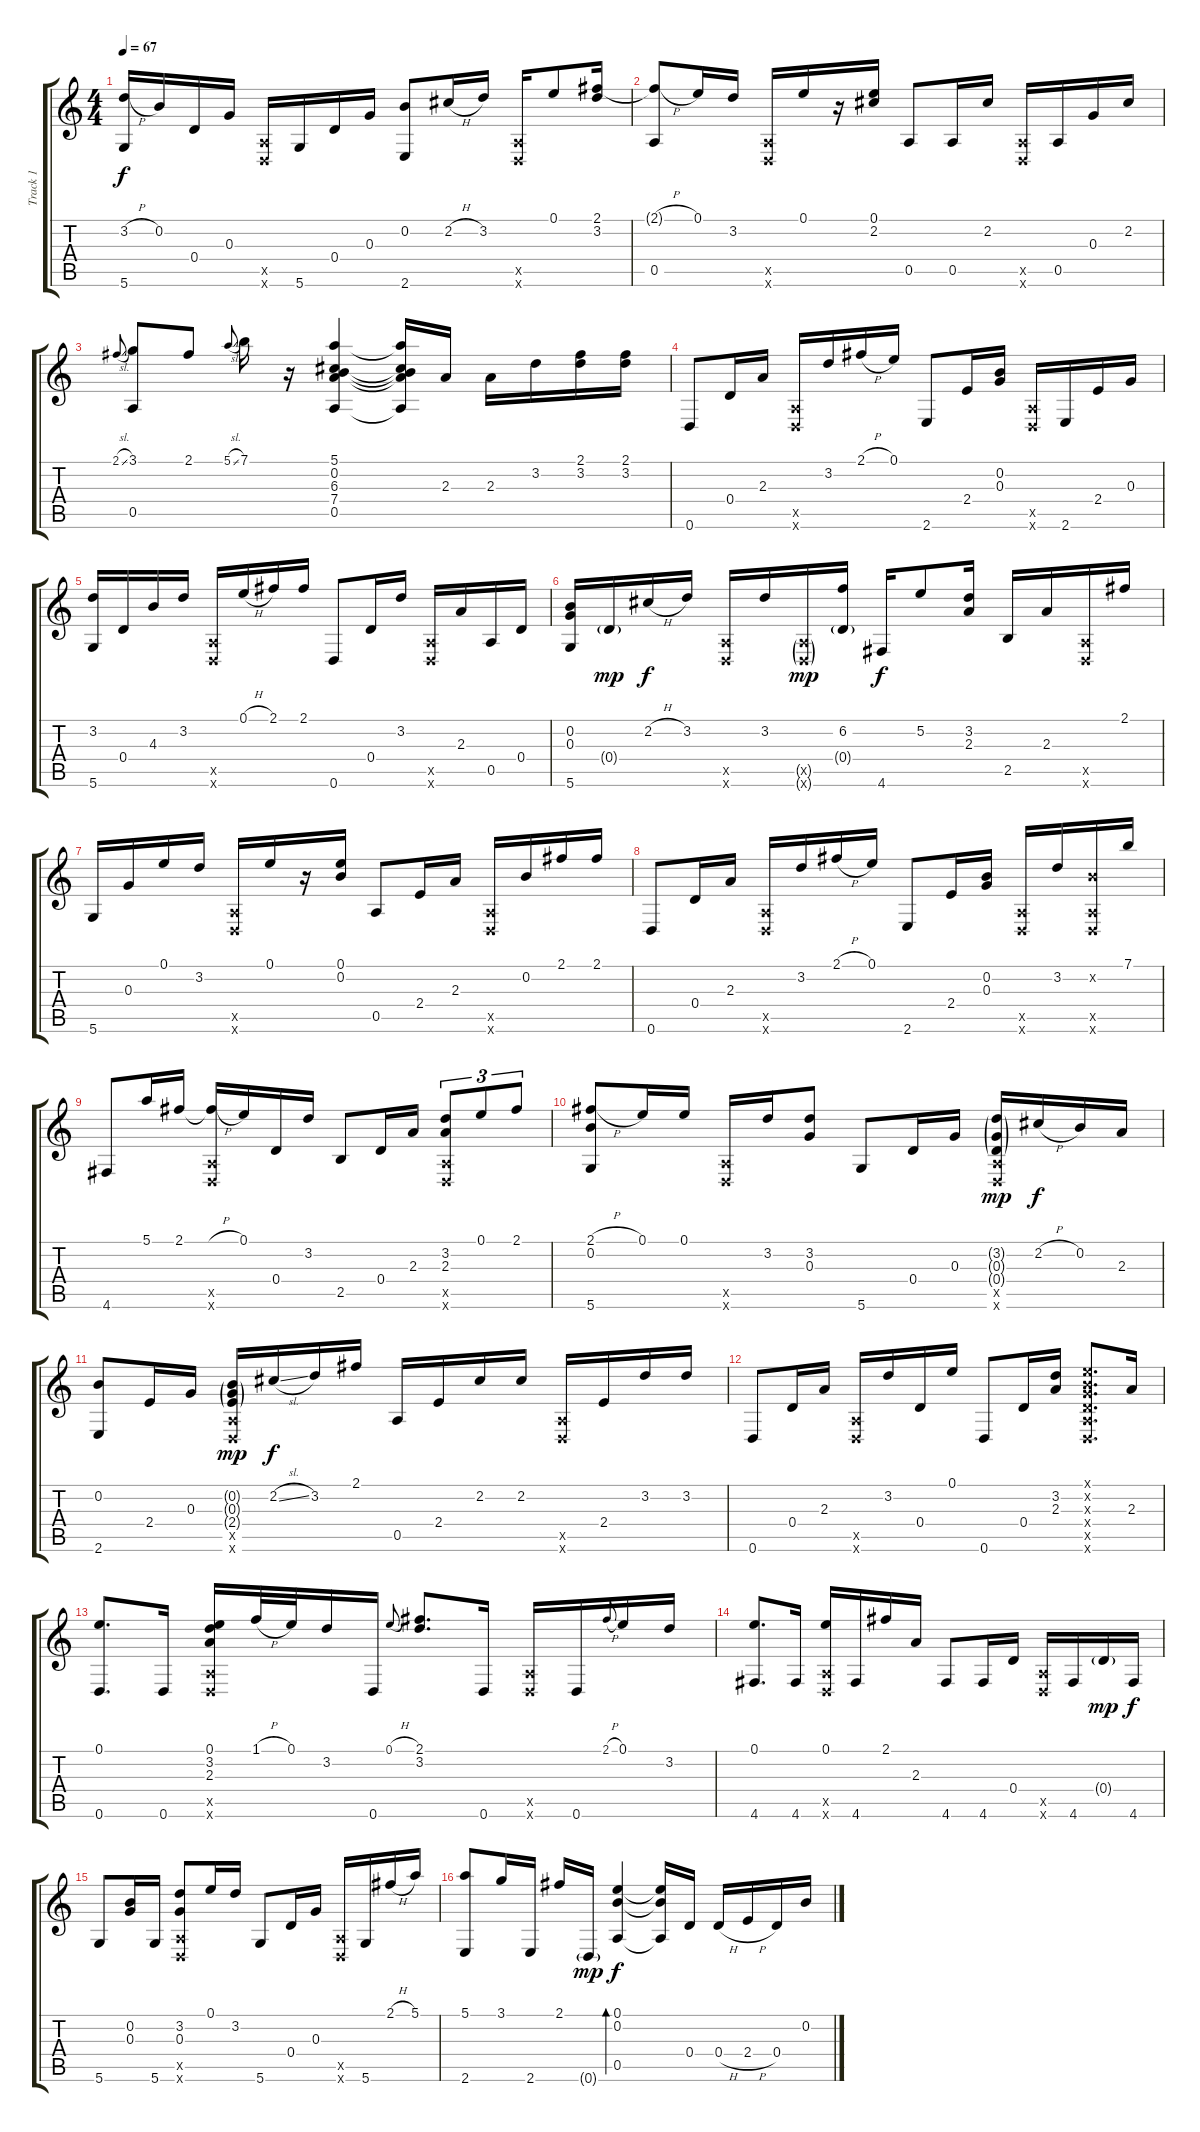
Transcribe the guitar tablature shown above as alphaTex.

\track ("Track 1" "Track 1") {instrument acousticguitarsteel}
\staff {score tabs}
\tuning (E4 B3 G3 D3 A2 D2) {hide}
\ts (4 4)
\tempo 67
\clef g2
\ks c
(3.2{h t} 5.6).16{dy f} 0.2.16 0.4.16 0.3.16 (0.5{x} 0.6{x}).16 5.6.16 0.4.16 0.3.16 (0.2 2.6).8 2.2{h}.16 3.2.16 (0.5{x} 0.6{x}).16 0.1.8 (2.1 3.2).16 |
(2.1{h t} 0.5).8 0.1.16 3.2.16 (0.5{x} 0.6{x}).16 0.1.16 r.16 (0.1 2.2).16 0.5.8 0.5.16 2.2.16 (0.5{x} 0.6{x}).16 0.5.16 0.3.16 2.2.16 |
2.1{sl}.8{gr onbeat} (3.1 0.5).8 2.1.8 5.1{sl}.8{gr onbeat} 7.1.16 r.16 (5.1 0.2 6.3 7.4 0.5).4 (5.1{t} 0.2{t} 6.3{t} 7.4{t} 0.5{t}).16 2.3.16 2.3.16 3.2.16 (2.1 3.2).16 (2.1 3.2).16 |
0.6.8 0.4.16 2.3.16 (0.5{x} 0.6{x}).16 3.2.16 2.1{h}.16 0.1.16 2.6.8 2.4.16 (0.2 0.3).16 (0.5{x} 0.6{x}).16 2.6.16 2.4.16 0.3.16 |
(3.2 5.6).16 0.4.16 4.3.16 3.2.16 (0.5{x} 0.6{x}).16 0.1{h}.16 2.1.16 2.1.16 0.6.8 0.4.16 3.2.16 (0.5{x} 0.6{x}).16 2.3.16 0.5.16 0.4.16 |
(0.2 0.3 5.6).16 0.4{g}.16{dy mp} 2.2{h}.16{dy f} 3.2.16 (0.5{x} 0.6{x}).16 3.2.16 (0.5{g x} 0.6{g x}).16{dy mp} (6.2 0.4{g}).16 4.6.16{dy f} 5.2.8 (3.2 2.3).16 2.5.16 2.3.16 (0.5{x} 0.6{x}).16 2.1.16 |
5.6.16 0.3.16 0.1.16 3.2.16 (0.5{x} 0.6{x}).16 0.1.16 r.16 (0.1 0.2).16 0.5.8 2.4.16 2.3.16 (0.5{x} 0.6{x}).16 0.2.16 2.1.16 2.1.16 |
0.6.8 0.4.16 2.3.16 (0.5{x} 0.6{x}).16 3.2.16 2.1{h}.16 0.1.16 2.6.8 2.4.16 (0.2 0.3).16 (0.5{x} 0.6{x}).16 3.2.16 (0.2{x} 0.5{x} 0.6{x}).16 7.1.16 |
4.6.8 5.1.16 2.1.16 (2.1{h t} 0.5{x} 0.6{x}).16 0.1.16 0.4.16 3.2.16 2.5.8 0.4.16 2.3.16 (3.2 2.3 0.5{x} 0.6{x}).8{tu (3 2)} 0.1.8{tu (3 2)} 2.1.8{tu (3 2)} |
(2.1{h} 0.2 5.6).8 0.1.16 0.1.16 (0.5{x} 0.6{x}).16 3.2.16 (3.2 0.3).8 5.6.8 0.4.16 0.3.16 (3.2{g} 0.3{g} 0.4{g} 0.5{x} 0.6{x}).16{dy mp} 2.2{h}.16{dy f} 0.2.16 2.3.16 |
(0.2 2.6).8 2.4.16 0.3.16 (0.2{g} 0.3{g} 2.4{g} 0.5{x} 0.6{x}).16{dy mp} 2.2{sl}.16{dy f} 3.2.16 2.1.16 0.5.16 2.4.16 2.2.16 2.2.16 (0.5{x} 0.6{x}).16 2.4.16 3.2.16 3.2.16 |
0.6.8 0.4.16 2.3.16 (0.5{x} 0.6{x}).16 3.2.16 0.4.16 0.1.16 0.6.8 0.4.16 (3.2 2.3).16 (0.1{x} 0.2{x} 0.3{x} 0.4{x} 0.5{x} 0.6{x}).8{d} 2.3.16 |
(0.1 0.6).8{d} 0.6.16 (0.1 3.2 2.3 0.5{x} 0.6{x}).16 1.1{h}.32 0.1.32 3.2.16 0.6.16 0.1{h}.8{gr onbeat} (2.1 3.2).8{d} 0.6.16 (0.5{x} 0.6{x}).16 0.6.16 2.1{h}.8{gr onbeat} 0.1.16 3.2.16 |
(0.1 4.6).8{d} 4.6.16 (0.1 0.5{x} 0.6{x}).16 4.6.16 2.1.16 2.3.16 4.6.8 4.6.16 0.4.16 (0.5{x} 0.6{x}).16 4.6.16 0.4{g}.16{dy mp} 4.6.16{dy f} |
5.6.8 (0.2 0.3).16 5.6.16 (3.2 0.3 0.5{x} 0.6{x}).8 0.1.16 3.2.16 5.6.8 0.4.16 0.3.16 (0.5{x} 0.6{x}).16 5.6.16 2.1{h}.16 5.1.16 |
(5.1 2.6).8 3.1.16 2.6.16 2.1.16 0.6{g}.16{dy mp} (0.1 0.2 0.5).4{bd 120 dy f} (0.1{t} 0.2{t} 0.5{t}).16 0.4.16 0.4{h}.16 2.4{h}.16 0.4.16 0.2.16
